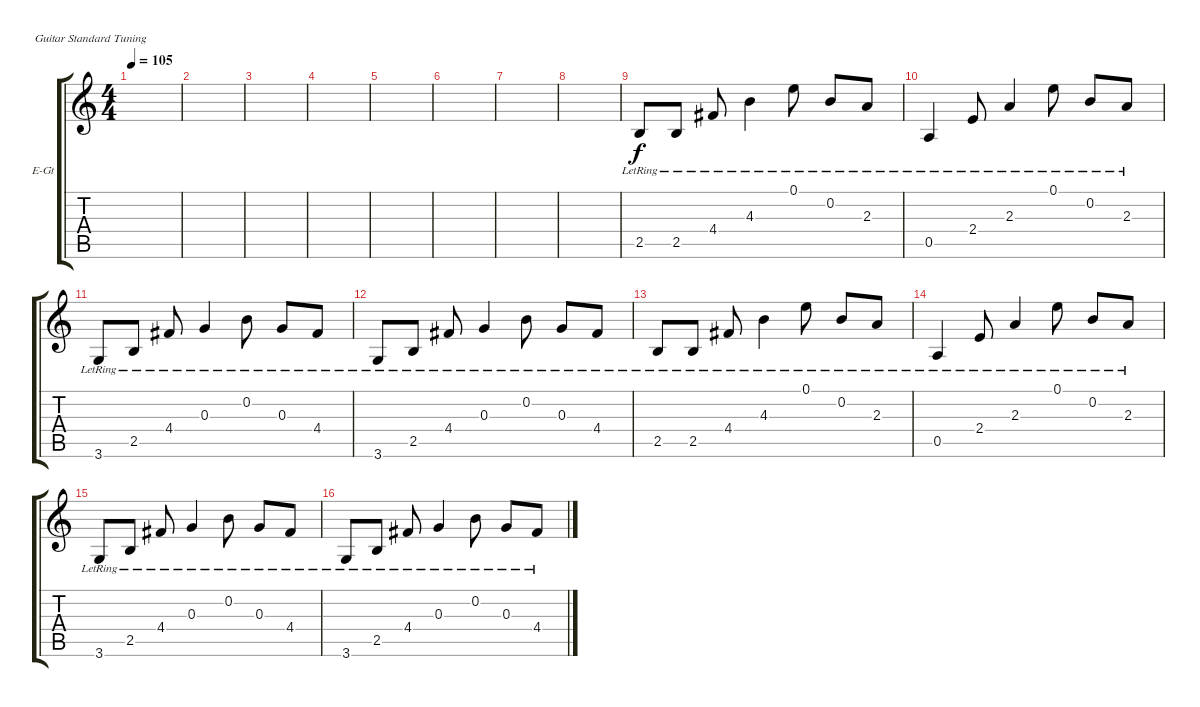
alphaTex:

\defaultSystemsLayout 4
\bracketExtendMode groupsimilarinstruments
\firstSystemTrackNameOrientation horizontal
\otherSystemsTrackNameOrientation horizontal
\track ("Lead Guitar" "E-Gt") {instrument electricguitarclean}
\staff {score tabs}
\tuning (E4 B3 G3 D3 A2 E2)
\ts (4 4)
\tempo 105
\clef g2
\ks c
|
|
|
|
|
|
|
|
2.5{lr}.8 2.5{lr}.8 4.4{lr}.8 4.3{lr}.4 0.1{lr}.8 0.2{lr}.8 2.3{lr}.8 |
0.5{lr}.4 2.4{lr}.8 2.3{lr}.4 0.1{lr}.8 0.2{lr}.8 2.3{lr}.8 |
3.6{lr}.8 2.5{lr}.8 4.4{lr}.8 0.3{lr}.4 0.2{lr}.8 0.3{lr}.8 4.4{lr}.8 |
3.6{lr}.8 2.5{lr}.8 4.4{lr}.8 0.3{lr}.4 0.2{lr}.8 0.3{lr}.8 4.4{lr}.8 |
2.5{lr}.8 2.5{lr}.8 4.4{lr}.8 4.3{lr}.4 0.1{lr}.8 0.2{lr}.8 2.3{lr}.8 |
0.5{lr}.4 2.4{lr}.8 2.3{lr}.4 0.1{lr}.8 0.2{lr}.8 2.3{lr}.8 |
3.6{lr}.8 2.5{lr}.8 4.4{lr}.8 0.3{lr}.4 0.2{lr}.8 0.3{lr}.8 4.4{lr}.8 |
3.6{lr}.8 2.5{lr}.8 4.4{lr}.8 0.3{lr}.4 0.2{lr}.8 0.3{lr}.8 4.4{lr}.8
